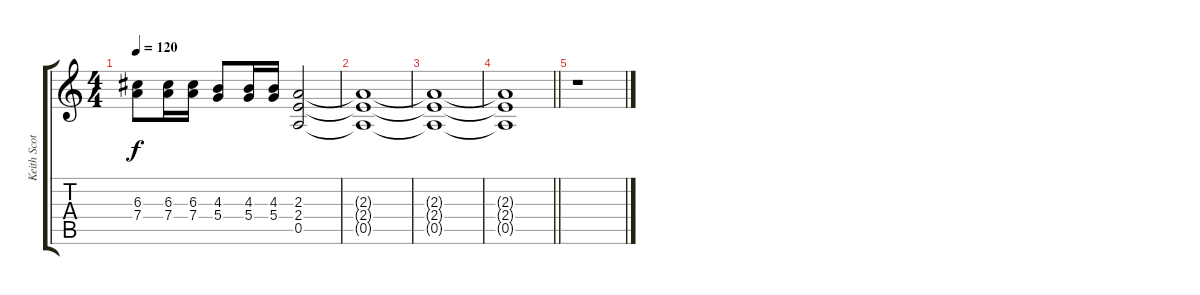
\track ("Keith Scott" "Keith Scot") {instrument overdrivenguitar}
\staff {score tabs}
\tuning (E4 B3 G3 D3 A2 E2) {hide}
\ts (4 4)
\tempo 120
\clef g2
\ks c
(6.3 7.4).8{dy f} (6.3 7.4).16 (6.3 7.4).16 (4.3 5.4).8 (4.3 5.4).16 (4.3 5.4).16 (2.3 2.4 0.5).2 |
(2.3{t} 2.4{t} 0.5{t}).1 |
(2.3{t} 2.4{t} 0.5{t}).1 |
\barLineRight lightlight
(2.3{t} 2.4{t} 0.5{t}).1 |
r.1
